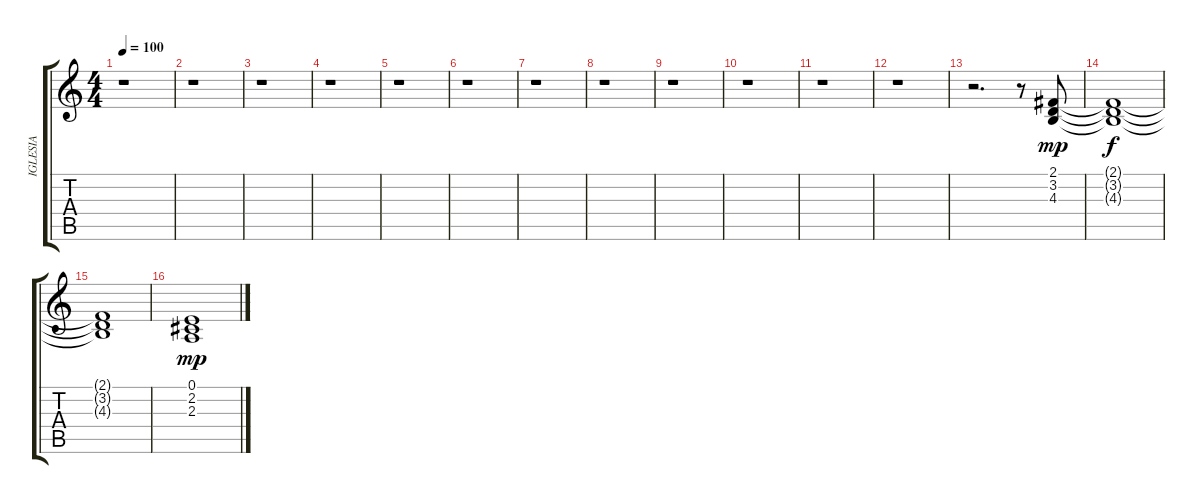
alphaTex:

\track ("IGLESIA" "IGLESIA") {instrument churchorgan}
\staff {score tabs}
\tuning (E4 B3 G3 D3 A2 E2) {hide}
\ts (4 4)
\tempo 100
\clef g2
\ks c
r.1{dy mp instrument churchorgan} |
r.1 |
r.1 |
r.1 |
r.1 |
r.1 |
r.1 |
r.1 |
r.1 |
r.1 |
r.1 |
r.1 |
r.2{d} r.8 (2.1 3.2 4.3).8 |
(2.1{t} 3.2{t} 4.3{t}).1{dy f} |
(2.1{t} 3.2{t} 4.3{t}).1 |
(0.1 2.2 2.3).1{dy mp}
